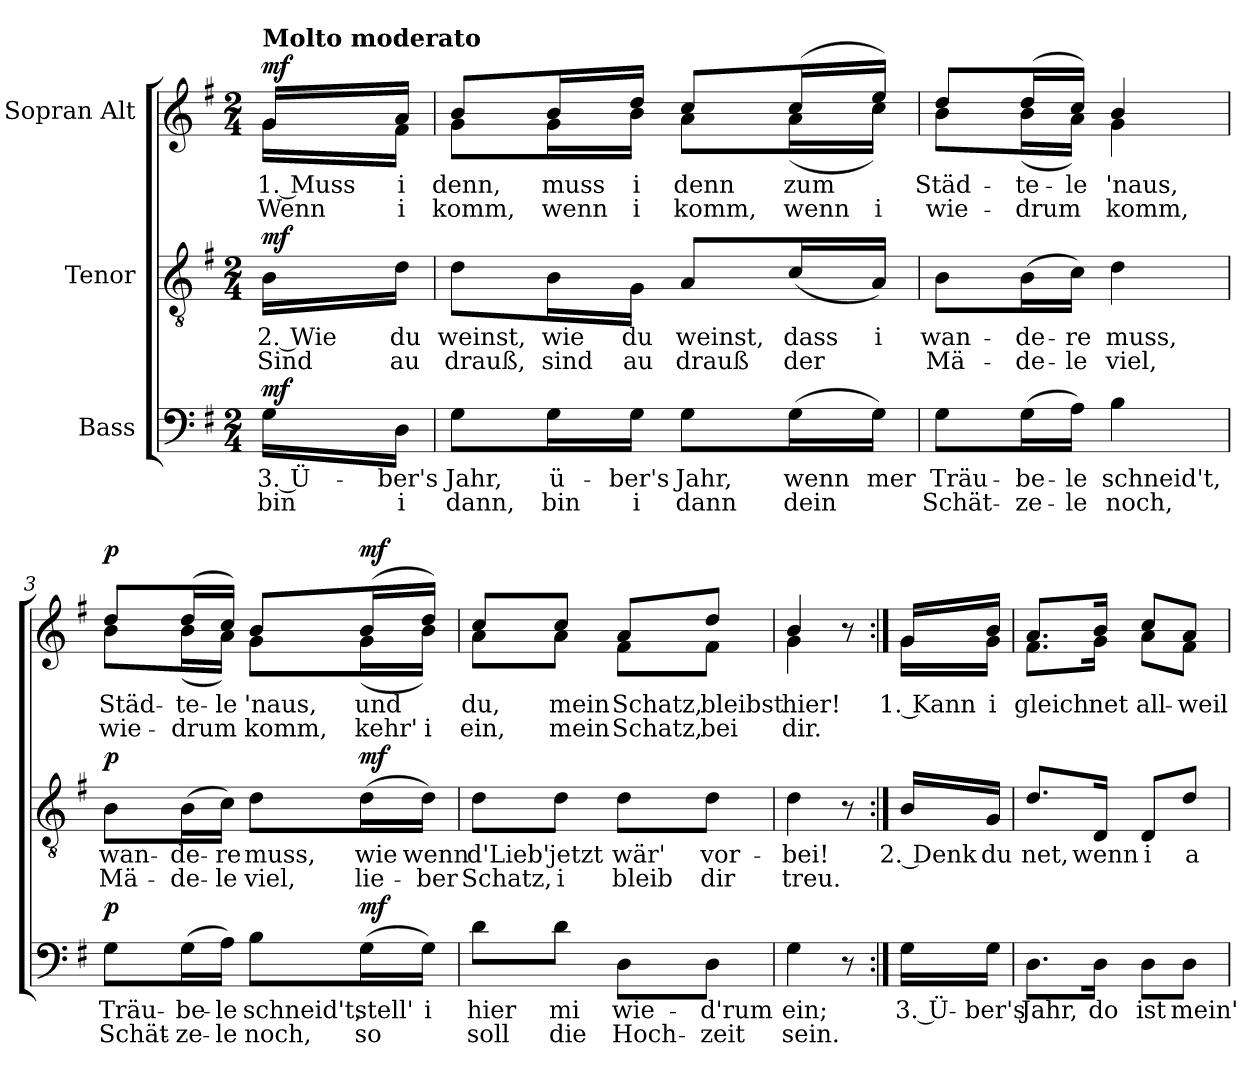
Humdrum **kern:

**kern	**text	**text	**dynam	**kern	**text	**text	**dynam	**kern	**text	**text	**dynam
*part3	*part3	*part3	*part3	*part2	*part2	*part2	*part2	*part1	*part1	*part1	*part1
*staff3	*staff3	*staff3	*staff3	*staff2	*staff2	*staff2	*staff2	*staff1	*staff1	*staff1	*staff1
*I"Bass	*	*	*	*I"Tenor	*	*	*	*I"Sopran Alt	*	*	*
*clefF4	*	*	*	*clefGv2	*	*	*	*clefG2	*	*	*
*k[f#]	*	*	*	*k[f#]	*	*	*	*k[f#]	*	*	*
*M2/4	*	*	*	*M2/4	*	*	*	*M2/4	*	*	*
=	=	=	=	=	=	=	=	=	=	=	=
*	*	*	*	*	*	*	*	*^	*	*	*
!	!	!	!	!	!	!	!	!LO:TX:a:B:t=Molto moderato	!	!	!	!
!	!	!	!LO:DY:a	!	!	!	!LO:DY:a	!	!	!	!	!LO:DY:a
16G\LL	3. Ü-	bin	mf	16B\LL	2. Wie	Sind	mf	16g/LL	16g\LL	1. Muss	Wenn	mf
16D\JJ	-ber's	i	.	16d\JJ	du	au	.	16a/JJ	16f#\JJ	i	i	.
=1	=1	=1	=1	=1	=1	=1	=1	=1	=1	=1	=1	=1
8G\L	Jahr,	dann,	.	8d\L	weinst,	drauß,	.	8b/L	8g\L	denn,	komm,	.
16G\L	ü-	bin	.	16B\L	wie	sind	.	16b/L	16g\L	muss	wenn	.
16G\JJ	-ber's	i	.	16G\JJ	du	au	.	16dd/JJ	16b\JJ	i	i	.
8G\L	Jahr,	dann	.	8A/L	weinst,	drauß	.	8cc/L	8a\L	denn	komm,	.
(16G\L	wenn	dein	.	(16c/L	dass	der	.	(16cc/L	(16a\L	zum	wenn	.
16G\JJ)	mer	.	.	16A/JJ)	i	.	.	16ee/JJ)	16cc\JJ)	.	i	.
=2	=2	=2	=2	=2	=2	=2	=2	=2	=2	=2	=2	=2
8G\L	Träu-	Schät-	.	8B\L	wan-	Mä-	.	8dd/L	8b\L	Städ-	wie-	.
(16G\L	-be-	-ze-	.	(16B\L	-de-	-de-	.	(16dd/L	(16b\L	-te-	-drum	.
16A\JJ)	-le	-le	.	16c\JJ)	-re	-le	.	16cc/JJ)	16a\JJ)	-le	.	.
4B\	schneid't,	noch,	.	4d\	muss,	viel,	.	4b/	4g\	'naus,	komm,	.
!!LO:LB:g=z	!!
=3	=3	=3	=3	=3	=3	=3	=3	=3	=3	=3	=3	=3
!	!	!	!LO:DY:a	!	!	!	!LO:DY:a	!	!	!	!	!LO:DY:a
8G\L	Träu-	Schät-	p	8B\L	wan-	Mä-	p	8dd/L	8b\L	Städ-	wie-	p
(16G\L	-be-	-ze-	.	(16B\L	-de-	-de-	.	(16dd/L	(16b\L	-te-	-drum	.
16A\JJ)	-le	-le	.	16c\JJ)	-re	-le	.	16cc/JJ)	16a\JJ)	-le	.	.
8B\L	schneid't,	noch,	.	8d\L	muss,	viel,	.	8b/L	8g\L	'naus,	komm,	.
!	!	!	!LO:DY:a	!	!	!	!LO:DY:a	!	!	!	!	!LO:DY:a
(16G\L	stell'	so	mf	(16d\L	wie	lie-	mf	(16b/L	(16g\L	und	kehr'	mf
16G\JJ)	i	.	.	16d\JJ)	wenn	-ber	.	16dd/JJ)	16b\JJ)	.	i	.
=4	=4	=4	=4	=4	=4	=4	=4	=4	=4	=4	=4	=4
8d\L	hier	soll	.	8d\L	d'Lieb'	Schatz,	.	8cc/L	8a\L	du,	ein,	.
8d\J	mi	die	.	8d\J	jetzt	i	.	8cc/J	8a\J	mein	mein	.
8D\L	wie-	Hoch-	.	8d\L	wär'	bleib	.	8a/L	8f#\L	Schatz,	Schatz,	.
8D\J	-d'rum	-zeit	.	8d\J	vor-	dir	.	8dd/J	8f#\J	bleibst	bei	.
=5	=5	=5	=5	=5	=5	=5	=5	=5	=5	=5	=5	=5
4G\	ein;	sein.	.	4d\	-bei!	treu.	.	4b/	4g\	hier!	dir.	.
8r	.	.	.	8r	.	.	.	8r	8ryy	.	.	.
!!LO:PB:g=z	!!
=5X1:|!	=5X1:|!	=5X1:|!	=5X1:|!	=5X1:|!	=5X1:|!	=5X1:|!	=5X1:|!	=5X1:|!	=5X1:|!	=5X1:|!	=5X1:|!	=5X1:|!
16G\LL	3. Ü-	.	.	16B/LL	2. Denk	.	.	16g/LL	16g\LL	1. Kann	.	.
16G\JJ	-ber's	.	.	16G/JJ	du	.	.	16b/JJ	16g\JJ	i	.	.
=6	=6	=6	=6	=6	=6	=6	=6	=6	=6	=6	=6	=6
8.D\L	Jahr,	.	.	8.d/L	net,	.	.	8.a/L	8.f#\L	gleich	.	.
16D\Jk	do	.	.	16D/Jk	wenn	.	.	16b/Jk	16g\Jk	net	.	.
8D\L	ist	.	.	8D/L	i	.	.	8cc/L	8a\L	all-	.	.
8D\J	mein'	.	.	8d/J	a	.	.	8a/J	8f#\J	-weil	.	.
*	*	*	*	*	*	*	*	*v	*v	*	*	*
=	=	=	=	=	=	=	=	=	=	=	=
*-	*-	*-	*-	*-	*-	*-	*-	*-	*-	*-	*-
